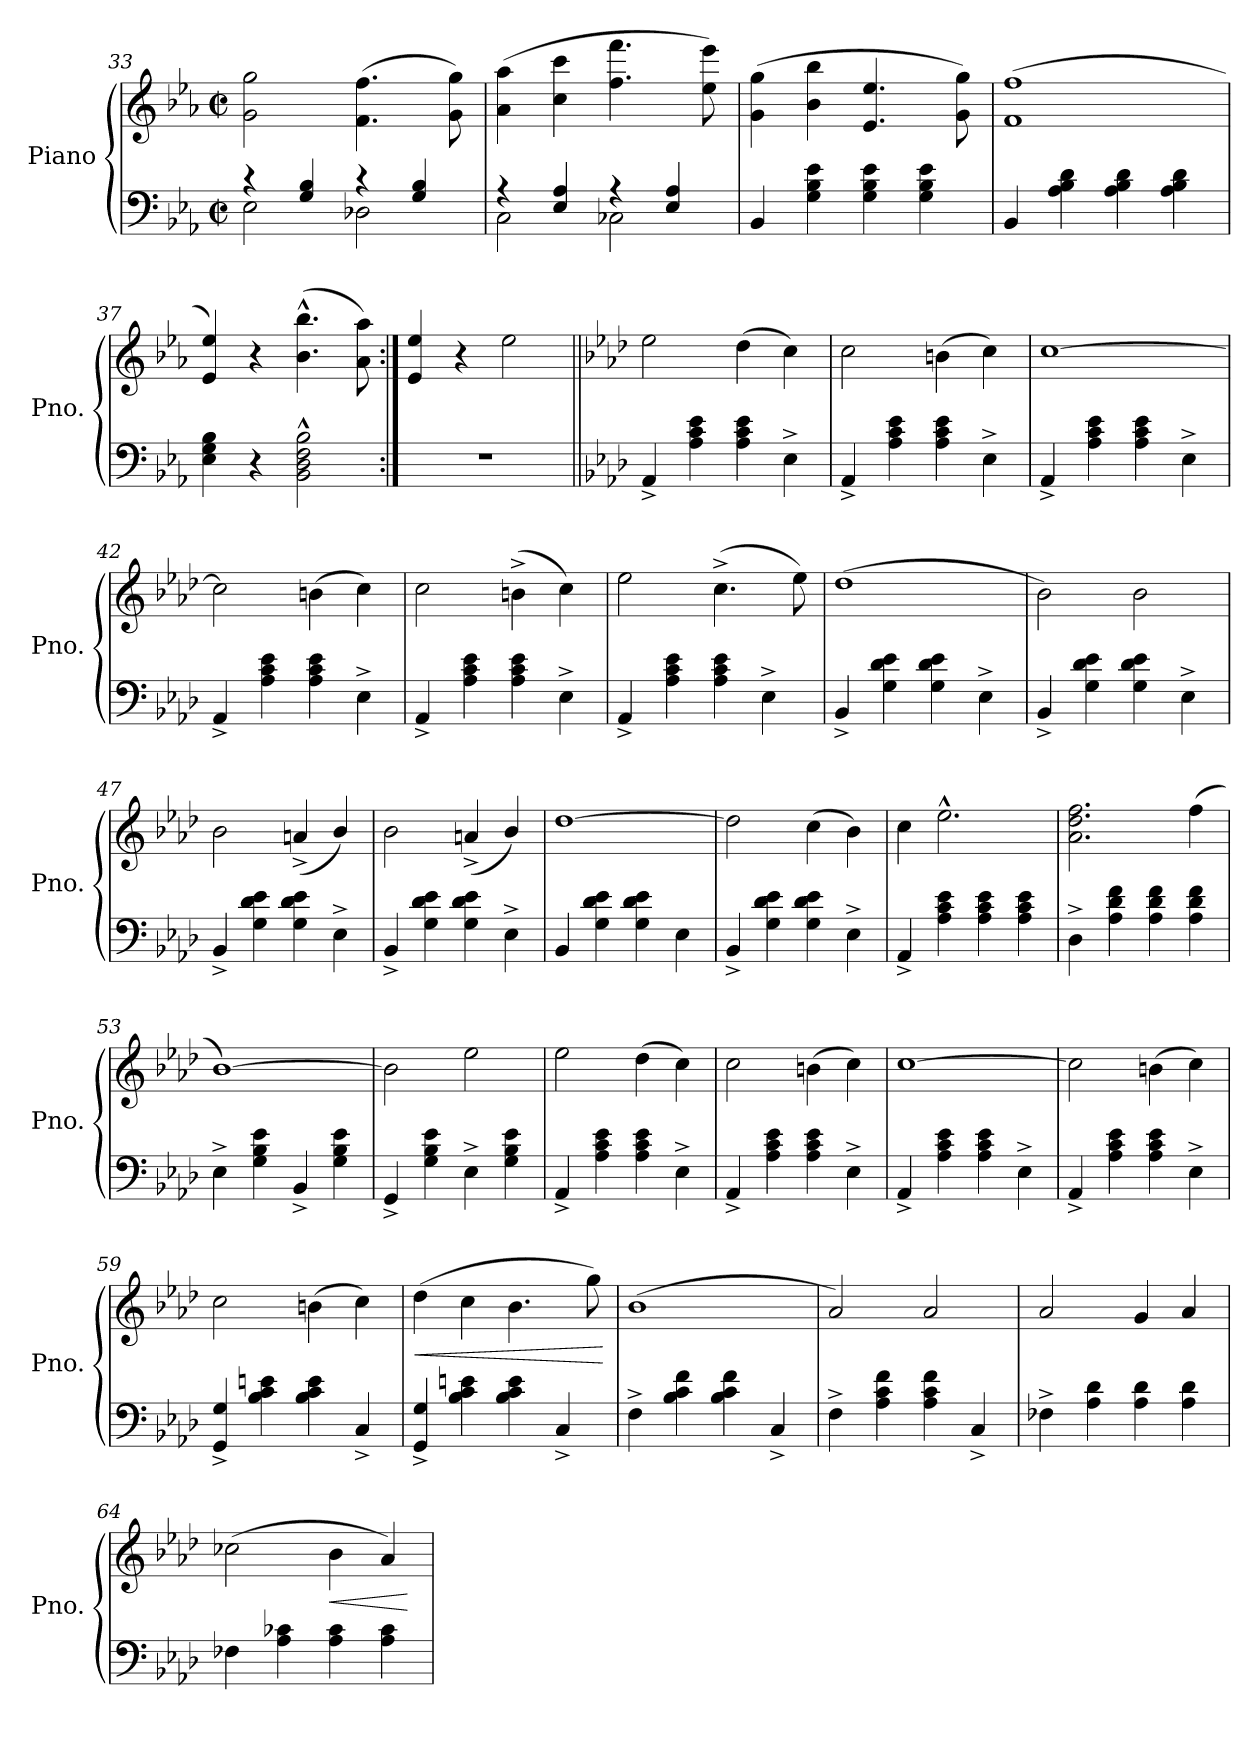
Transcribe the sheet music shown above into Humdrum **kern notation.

**kern	**kern	**dynam
*part1	*part1	*part1
*staff2	*staff1	*staff1/2
*I"Piano	*	*
*I'Pno.	*	*
*clefF4	*clefG2	*
*k[b-e-a-]	*k[b-e-a-]	*
*M2/2	*M2/2	*
*met(c|)	*met(c|)	*
=33	=33	=33
*^	*	*
4r	2E-\	2g\ 2gg\	.
4G/ 4B-/	.	.	.
4r	2D-X\	(>4.f\ 4.ff\	.
4G/ 4B-/	.	.	.
.	.	8g\ 8gg\)	.
=34	=34	=34	=34
4r	2C\	(>4a-\ 4aa-\	.
4E-/ 4A-/	.	4cc\ 4ccc\	.
4r	2C-X\	4.ff\ 4.fff\	.
4E-/ 4A-/	.	.	.
.	.	8ee-\ 8eee-\)	.
*v	*v	*	*
!!LO:PB:g=z
=35	=35	=35
4BB-/	(>4g\ 4gg\	.
4G\ 4B-\ 4e-\	4b-\ 4bb-\	.
4G\ 4B-\ 4e-\	4.e-/ 4.ee-/	.
4G\ 4B-\ 4e-\	.	.
.	8g\ 8gg\)	.
=36	=36	=36
4BB-/	(>1f 1ff	.
4A-\ 4B-\ 4d\	.	.
4A-\ 4B-\ 4d\	.	.
4A-\ 4B-\ 4d\	.	.
=37	=37	=37
4E-\ 4G\ 4B-\	4e-/ 4ee-/)	.
4r	4r	.
2BB-\^^ 2D\^^ 2F\^^ 2B-\^^	(>4.b-\^^ 4.bb-\^^	.
.	8a-\ 8aa-\)	.
=38:|!	=38:|!	=38:|!
1r	4e-/ 4ee-/	.
.	4r	.
.	2ee-\	.
=39||	=39||	=39||
*k[b-e-a-d-]	*k[b-e-a-d-]	*
4AA-^/	2ee-\	.
4A-\ 4c\ 4e-\	.	.
4A-\ 4c\ 4e-\	(>4dd-\	.
4E-^\	4cc\)	.
=40	=40	=40
4AA-^/	2cc\	.
4A-\ 4c\ 4e-\	.	.
4A-\ 4c\ 4e-\	(>4bn\	.
4E-^\	4cc\)	.
=41	=41	=41
4AA-^/	[1cc	.
4A-\ 4c\ 4e-\	.	.
4A-\ 4c\ 4e-\	.	.
4E-^\	.	.
=42	=42	=42
4AA-^/	2cc\]	.
4A-\ 4c\ 4e-\	.	.
4A-\ 4c\ 4e-\	(>4bn\	.
4E-^\	4cc\)	.
!!LO:LB:g=z
=43	=43	=43
4AA-^/	2cc\	.
4A-\ 4c\ 4e-\	.	.
4A-\ 4c\ 4e-\	(>4bn^\	.
4E-^\	4cc\)	.
=44	=44	=44
4AA-^/	2ee-\	.
4A-\ 4c\ 4e-\	.	.
4A-\ 4c\ 4e-\	(>4.cc^\	.
4E-^\	.	.
.	8ee-\)	.
=45	=45	=45
4BB-^/	(>1dd-	.
4G\ 4d-\ 4e-\	.	.
4G\ 4d-\ 4e-\	.	.
4E-^\	.	.
=46	=46	=46
4BB-^/	2b-\)	.
4G\ 4d-\ 4e-\	.	.
4G\ 4d-\ 4e-\	2b-\	.
4E-^\	.	.
=47	=47	=47
4BB-^/	2b-\	.
4G\ 4d-\ 4e-\	.	.
4G\ 4d-\ 4e-\	(<4an^/	.
4E-^\	4b-/)	.
=48	=48	=48
4BB-^/	2b-\	.
4G\ 4d-\ 4e-\	.	.
4G\ 4d-\ 4e-\	(<4an^/	.
4E-^\	4b-/)	.
=49	=49	=49
4BB-/	[1dd-	.
4G\ 4d-\ 4e-\	.	.
4G\ 4d-\ 4e-\	.	.
4E-\	.	.
!!LO:LB:g=z
=50	=50	=50
4BB-^/	2dd-\]	.
4G\ 4d-\ 4e-\	.	.
4G\ 4d-\ 4e-\	(>4cc\	.
4E-^\	4b-\)	.
=51	=51	=51
4AA-^/	4cc\	.
4A-\ 4c\ 4e-\	2.ee-^^\	.
4A-\ 4c\ 4e-\	.	.
4A-\ 4c\ 4e-\	.	.
=52	=52	=52
4D-^\	2.a-\ 2.dd-\ 2.ff\	.
4A-\ 4d-\ 4f\	.	.
4A-\ 4d-\ 4f\	.	.
4A-\ 4d-\ 4f\	(>4ff\	.
=53	=53	=53
4E-^\	[1b-)	.
4G\ 4B-\ 4e-\	.	.
4BB-^/	.	.
4G\ 4B-\ 4e-\	.	.
=54	=54	=54
4GG^/	2b-\]	.
4G\ 4B-\ 4e-\	.	.
4E-^\	2ee-\	.
4G\ 4B-\ 4e-\	.	.
=55	=55	=55
4AA-^/	2ee-\	.
4A-\ 4c\ 4e-\	.	.
4A-\ 4c\ 4e-\	(>4dd-\	.
4E-^\	4cc\)	.
=56	=56	=56
4AA-^/	2cc\	.
4A-\ 4c\ 4e-\	.	.
4A-\ 4c\ 4e-\	(>4bn\	.
4E-^\	4cc\)	.
=57	=57	=57
4AA-^/	[1cc	.
4A-\ 4c\ 4e-\	.	.
4A-\ 4c\ 4e-\	.	.
4E-^\	.	.
!!LO:LB:g=z
=58	=58	=58
4AA-^/	2cc\]	.
4A-\ 4c\ 4e-\	.	.
4A-\ 4c\ 4e-\	(>4bn\	.
4E-^\	4cc\)	.
=59	=59	=59
4GG/^ 4G/^	2cc\	.
4B-\ 4c\ 4en\	.	.
4B-\ 4c\ 4e\	(>4bn\	.
4C^/	4cc\)	.
=60	=60	=60
!	!	!LO:HP:b
4GG/^ 4G/^	(>4dd-\	<
4B-\ 4c\ 4en\	4cc\	.
4B-\ 4c\ 4e\	4.b-\	.
4C^/	.	.
.	8gg\)	.
.	.	[
=61	=61	=61
4F^\	(>1b-	.
4B-\ 4c\ 4f\	.	.
4B-\ 4c\ 4f\	.	.
4C^/	.	.
=62	=62	=62
4F^\	2a-/)	.
4A-\ 4c\ 4f\	.	.
4A-\ 4c\ 4f\	2a-/	.
4C^/	.	.
=63	=63	=63
4F-X^\	2a-/	.
4A-\ 4d-\	.	.
4A-\ 4d-\	4g/	.
4A-\ 4d-\	4a-/	.
=64	=64	=64
4F-X\	(>2cc-X\	.
4A-\ 4c-X\	.	.
!	!	!LO:HP:b
4A-\ 4c-\	4b-\	<
4A-\ 4c-\	4a-/)	.
.	.	[
=	=	=
*-	*-	*-
